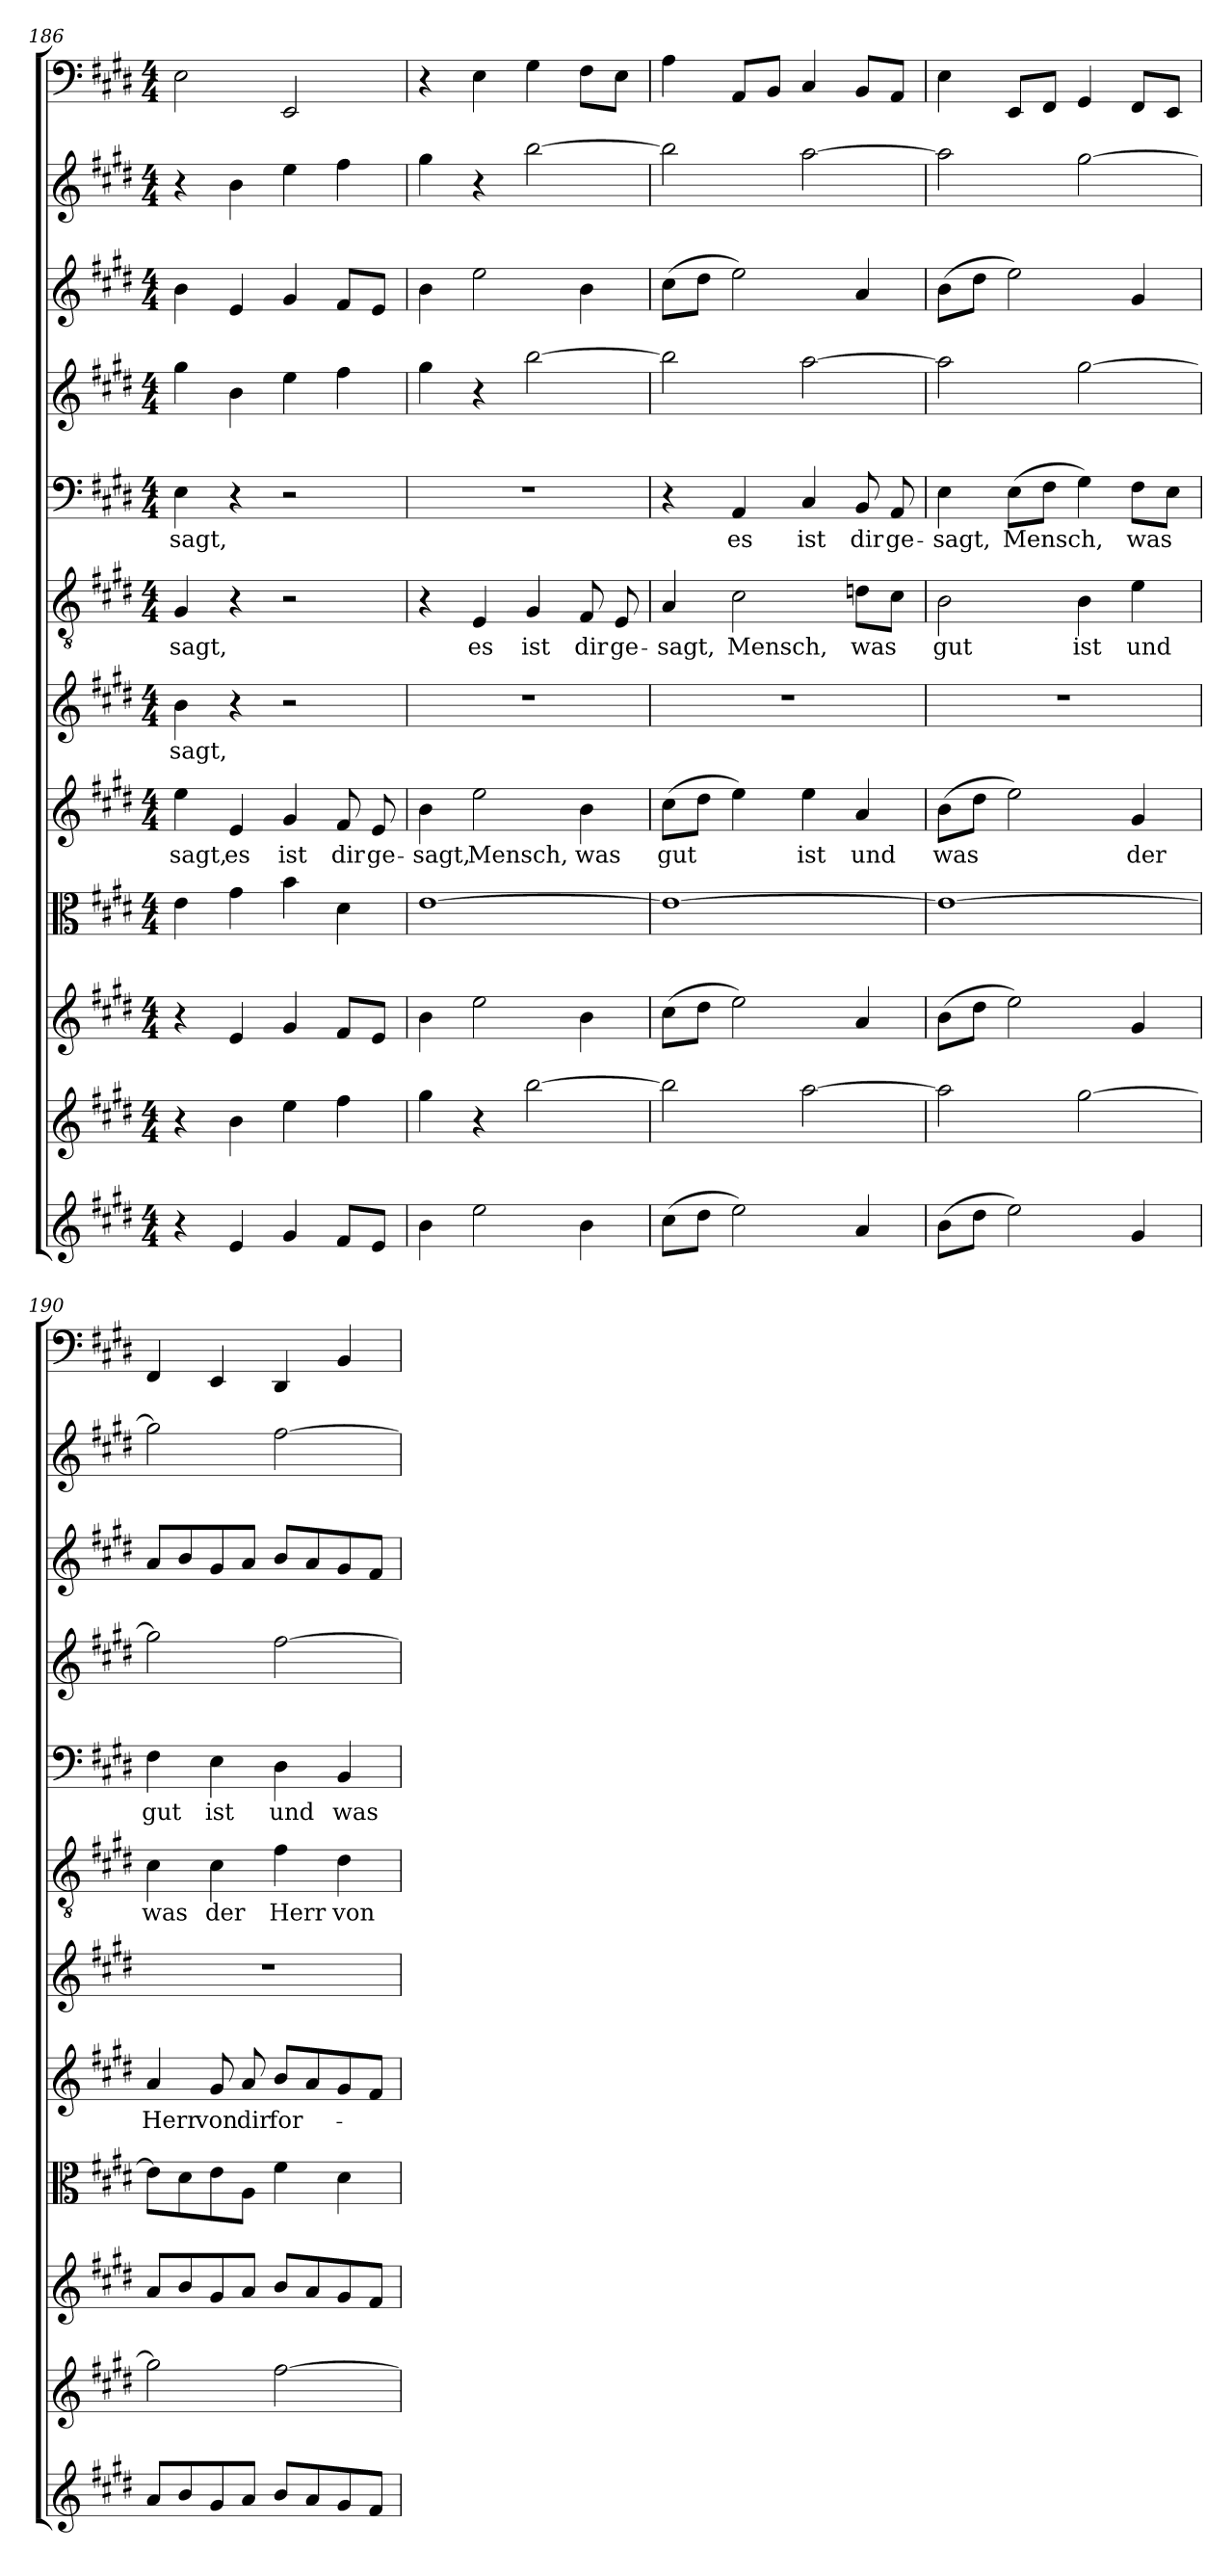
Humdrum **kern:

**kern	**kern	**kern	**kern	**kern	**text	**kern	**text	**kern	**text	**kern	**text	**kern	**kern	**kern	**kern
*part12	*part11	*part10	*part9	*part8	*part8	*part7	*part7	*part6	*part6	*part5	*part5	*part4	*part3	*part2	*part1
*staff12	*staff11	*staff10	*staff9	*staff8	*staff8	*staff7	*staff7	*staff6	*staff6	*staff5	*staff5	*staff4	*staff3	*staff2	*staff1
*clefG2	*clefG2	*clefG2	*clefC3	*clefG2	*	*clefG2	*	*clefGv2	*	*clefF4	*	*clefG2	*clefG2	*clefG2	*clefF4
*k[f#c#g#d#]	*k[f#c#g#d#]	*k[f#c#g#d#]	*k[f#c#g#d#]	*k[f#c#g#d#]	*	*k[f#c#g#d#]	*	*k[f#c#g#d#]	*	*k[f#c#g#d#]	*	*k[f#c#g#d#]	*k[f#c#g#d#]	*k[f#c#g#d#]	*k[f#c#g#d#]
*E:	*E:	*E:	*E:	*E:	*	*E:	*	*E:	*	*E:	*	*E:	*E:	*E:	*E:
*M4/4	*M4/4	*M4/4	*M4/4	*M4/4	*	*M4/4	*	*M4/4	*	*M4/4	*	*M4/4	*M4/4	*M4/4	*M4/4
=186	=186	=186	=186	=186	=186	=186	=186	=186	=186	=186	=186	=186	=186	=186	=186
4r	4r	4r	4e\	4ee\	-sagt,	4b\	-sagt,	4G#/	-sagt,	4E\	-sagt,	4gg#\	4b\	4r	2E\
4e/	4b\	4e/	4g#\	4e/	es	4r	.	4r	.	4r	.	4b\	4e/	4b\	.
4g#/	4ee\	4g#/	4b\	4g#/	ist	2r	.	2r	.	2r	.	4ee\	4g#/	4ee\	2EE/
8f#/L	4ff#\	8f#/L	4d#\	8f#/	dir	.	.	.	.	.	.	4ff#\	8f#/L	4ff#\	.
8e/J	.	8e/J	.	8e/	ge-	.	.	.	.	.	.	.	8e/J	.	.
=187	=187	=187	=187	=187	=187	=187	=187	=187	=187	=187	=187	=187	=187	=187	=187
4b\	4gg#\	4b\	[1e\	4b\	-sagt,	1r	.	4r	.	1r	.	4gg#\	4b\	4gg#\	4r
2ee\	4r	2ee\	.	2ee\	Mensch,	.	.	4E/	es	.	.	4r	2ee\	4r	4E\
.	[2bb\	.	.	.	.	.	.	4G#/	ist	.	.	[2bb\	.	[2bb\	4G#\
4b\	.	4b\	.	4b\	was	.	.	8F#/	dir	.	.	.	4b\	.	8F#\L
.	.	.	.	.	.	.	.	8E/	ge-	.	.	.	.	.	8E\J
=188	=188	=188	=188	=188	=188	=188	=188	=188	=188	=188	=188	=188	=188	=188	=188
(8cc#\L	2bb\]	(8cc#\L	1e\_	(8cc#\L	gut	1r	.	4A/	-sagt,	4r	.	2bb\]	(8cc#\L	2bb\]	4A\
8dd#\J	.	8dd#\J	.	8dd#\J	.	.	.	.	.	.	.	.	8dd#\J	.	.
2ee\)	.	2ee\)	.	4ee\)	.	.	.	2c#\	Mensch,	4AA/	es	.	2ee\)	.	8AA/L
.	.	.	.	.	.	.	.	.	.	.	.	.	.	.	8BB/J
.	[2aa\	.	.	4ee\	ist	.	.	.	.	4C#/	ist	[2aa\	.	[2aa\	4C#/
4a/	.	4a/	.	4a/	und	.	.	8dn\L	was	8BB/	dir	.	4a/	.	8BB/L
.	.	.	.	.	.	.	.	8c#\J	.	8AA/	ge-	.	.	.	8AA/J
=189	=189	=189	=189	=189	=189	=189	=189	=189	=189	=189	=189	=189	=189	=189	=189
(8b\L	2aa\]	(8b\L	1e\_	(8b\L	was	1r	.	2B\	gut	4E\	-sagt,	2aa\]	(8b\L	2aa\]	4E\
8dd#\J	.	8dd#\J	.	8dd#\J	.	.	.	.	.	.	.	.	8dd#\J	.	.
2ee\)	.	2ee\)	.	2ee\)	.	.	.	.	.	(8E\L	Mensch,	.	2ee\)	.	8EE/L
.	.	.	.	.	.	.	.	.	.	8F#\J	.	.	.	.	8FF#/J
.	[2gg#\	.	.	.	.	.	.	4B\	ist	4G#\)	.	[2gg#\	.	[2gg#\	4GG#/
4g#/	.	4g#/	.	4g#/	der	.	.	4e\	und	8F#\L	was	.	4g#/	.	8FF#/L
.	.	.	.	.	.	.	.	.	.	8E\J	.	.	.	.	8EE/J
=190	=190	=190	=190	=190	=190	=190	=190	=190	=190	=190	=190	=190	=190	=190	=190
8a/L	2gg#\]	8a/L	8e\L]	4a/	Herr	1r	.	4c#\	was	4F#\	gut	2gg#\]	8a/L	2gg#\]	4FF#/
8b/	.	8b/	8d#\	.	.	.	.	.	.	.	.	.	8b/	.	.
8g#/	.	8g#/	8e\	8g#/	von	.	.	4c#\	der	4E\	ist	.	8g#/	.	4EE/
8a/J	.	8a/J	8A\J	8a/	dir	.	.	.	.	.	.	.	8a/J	.	.
8b/L	[2ff#\	8b/L	4f#\	8b/L	for-	.	.	4f#\	Herr	4D#\	und	[2ff#\	8b/L	[2ff#\	4DD#/
8a/	.	8a/	.	8a/	.	.	.	.	.	.	.	.	8a/	.	.
8g#/	.	8g#/	4d#\	8g#/	.	.	.	4d#\	von	4BB/	was	.	8g#/	.	4BB/
8f#/J	.	8f#/J	.	8f#/J	.	.	.	.	.	.	.	.	8f#/J	.	.
=	=	=	=	=	=	=	=	=	=	=	=	=	=	=	=
*-	*-	*-	*-	*-	*-	*-	*-	*-	*-	*-	*-	*-	*-	*-	*-
